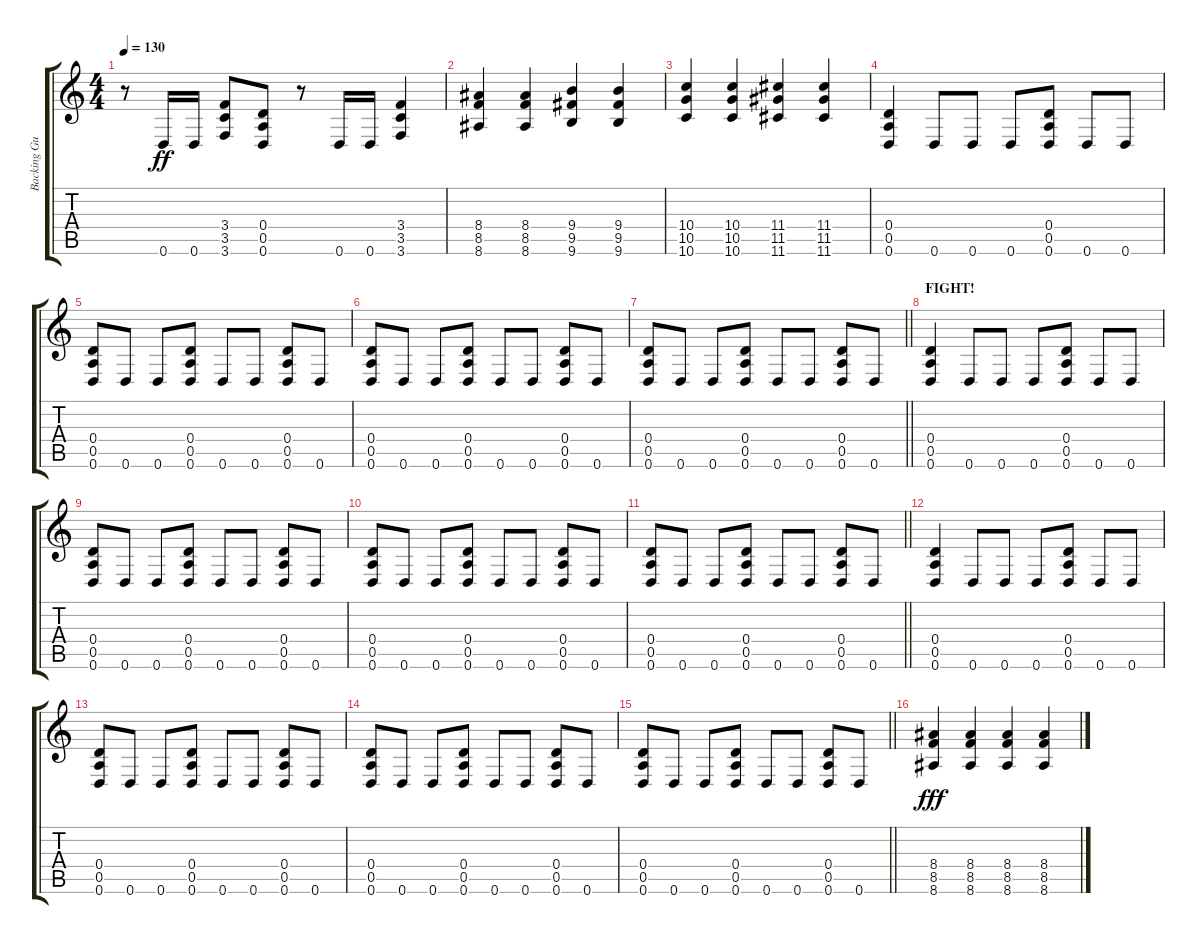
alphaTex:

\track ("Backing Guitar 1" "Backing Gu") {instrument distortionguitar}
\staff {score tabs}
\tuning (E4 B3 G3 D3 A2 D2) {hide}
\ts (4 4)
\tempo 130
\clef g2
\ks c
r.8{dy ff} 0.6.16 0.6.16 (3.4 3.5 3.6).8 (0.4 0.5 0.6).8 r.8 0.6.16 0.6.16 (3.4 3.5 3.6).4 |
(8.4 8.5 8.6).4 (8.4 8.5 8.6).4 (9.4 9.5 9.6).4 (9.4 9.5 9.6).4 |
(10.4 10.5 10.6).4 (10.4 10.5 10.6).4 (11.4 11.5 11.6).4 (11.4 11.5 11.6).4 |
(0.4 0.5 0.6).4 0.6.8 0.6.8 0.6.8 (0.4 0.5 0.6).8 0.6.8 0.6.8 |
(0.4 0.5 0.6).8 0.6.8 0.6.8 (0.4 0.5 0.6).8 0.6.8 0.6.8 (0.4 0.5 0.6).8 0.6.8 |
(0.4 0.5 0.6).8 0.6.8 0.6.8 (0.4 0.5 0.6).8 0.6.8 0.6.8 (0.4 0.5 0.6).8 0.6.8 |
\barLineRight lightlight
(0.4 0.5 0.6).8 0.6.8 0.6.8 (0.4 0.5 0.6).8 0.6.8 0.6.8 (0.4 0.5 0.6).8 0.6.8 |
\section ("" "FIGHT!")
(0.4 0.5 0.6).4 0.6.8 0.6.8 0.6.8 (0.4 0.5 0.6).8 0.6.8 0.6.8 |
(0.4 0.5 0.6).8 0.6.8 0.6.8 (0.4 0.5 0.6).8 0.6.8 0.6.8 (0.4 0.5 0.6).8 0.6.8 |
(0.4 0.5 0.6).8 0.6.8 0.6.8 (0.4 0.5 0.6).8 0.6.8 0.6.8 (0.4 0.5 0.6).8 0.6.8 |
\barLineRight lightlight
(0.4 0.5 0.6).8 0.6.8 0.6.8 (0.4 0.5 0.6).8 0.6.8 0.6.8 (0.4 0.5 0.6).8 0.6.8 |
(0.4 0.5 0.6).4 0.6.8 0.6.8 0.6.8 (0.4 0.5 0.6).8 0.6.8 0.6.8 |
(0.4 0.5 0.6).8 0.6.8 0.6.8 (0.4 0.5 0.6).8 0.6.8 0.6.8 (0.4 0.5 0.6).8 0.6.8 |
(0.4 0.5 0.6).8 0.6.8 0.6.8 (0.4 0.5 0.6).8 0.6.8 0.6.8 (0.4 0.5 0.6).8 0.6.8 |
\barLineRight lightlight
(0.4 0.5 0.6).8 0.6.8 0.6.8 (0.4 0.5 0.6).8 0.6.8 0.6.8 (0.4 0.5 0.6).8 0.6.8 |
(8.4 8.5 8.6).4{dy fff} (8.4 8.5 8.6).4 (8.4 8.5 8.6).4 (8.4 8.5 8.6).4
